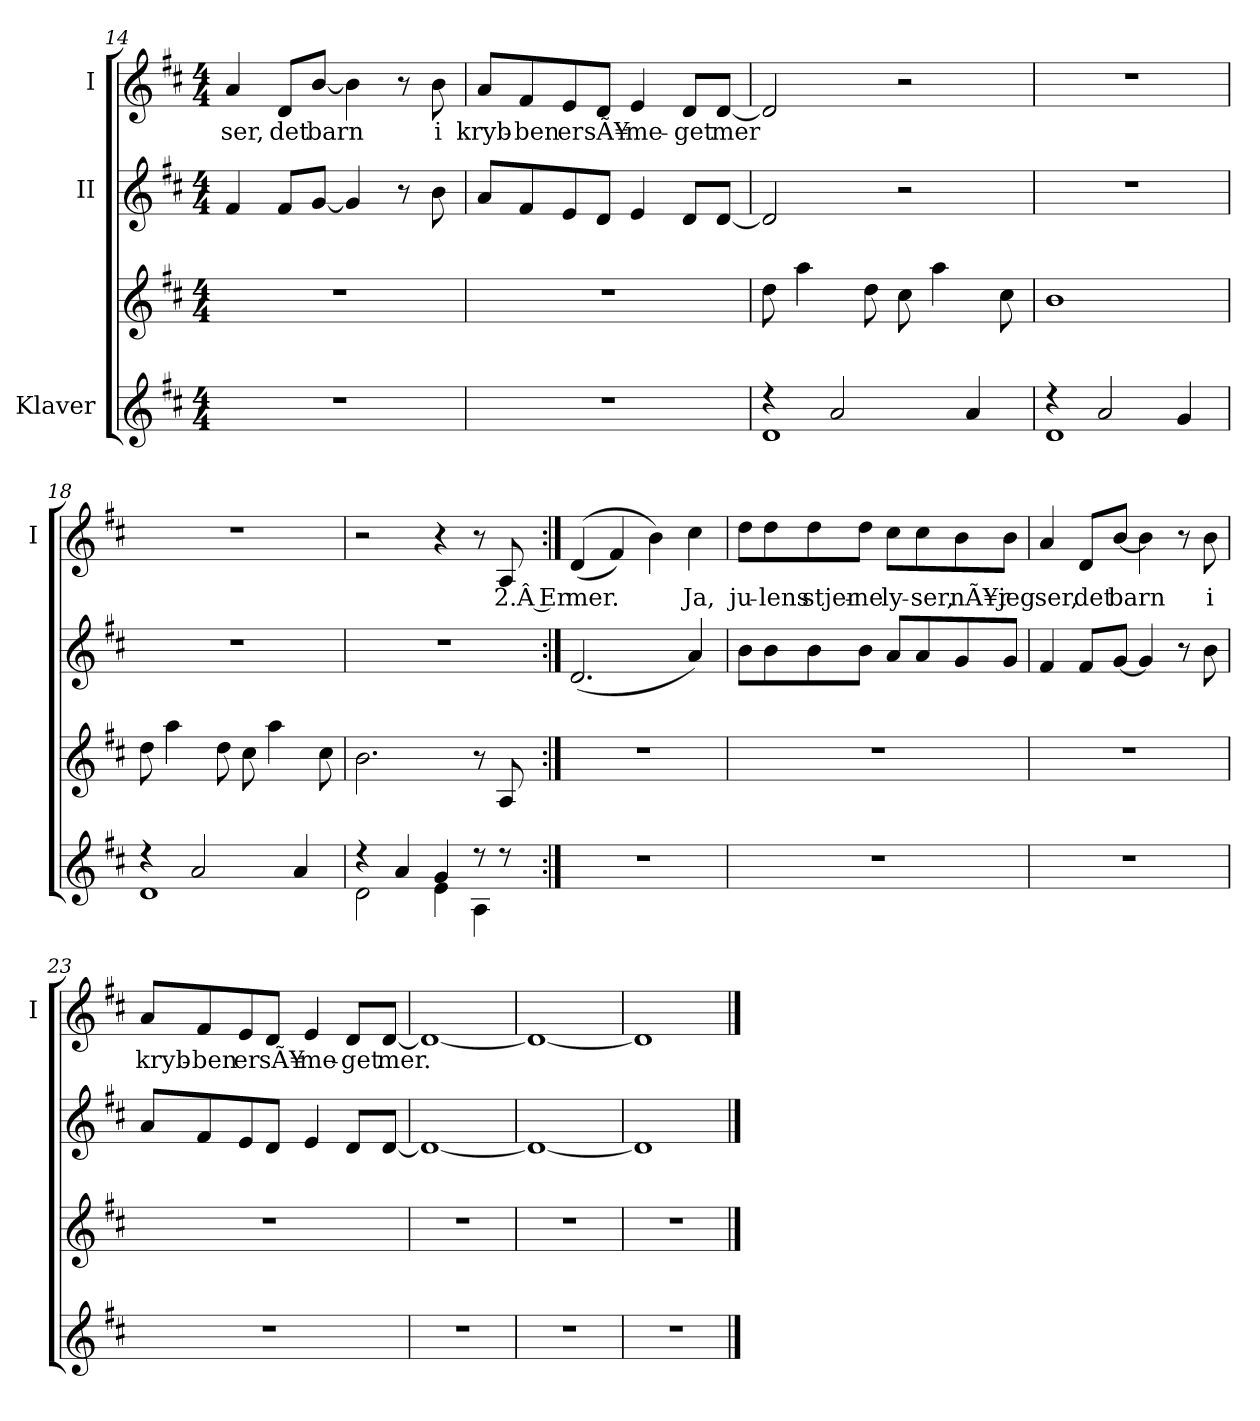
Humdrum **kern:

**kern	**kern	**kern	**kern	**text
*part3	*part3	*part2	*part1	*part1
*staff4	*staff3	*staff2	*staff1	*staff1
*I"Klaver	*	*I"II	*I"I	*
*	*	*	*I'I	*
*clefG2	*clefG2	*clefG2	*clefG2	*
*k[f#c#]	*k[f#c#]	*k[f#c#]	*k[f#c#]	*
*M4/4	*M4/4	*M4/4	*M4/4	*
=14	=14	=14	=14	=14
!	!	!	!	!LO:LY:b
1r	1r	4f#/	4a/	ser,
!	!	!	!	!LO:LY:b
.	.	8f#/L	8d/L	det
!	!	!	!	!LO:LY:b
.	.	[8g/J	[8b/J	barn
.	.	4g/]	4b\]	.
.	.	8r	8r	.
!	!	!	!	!LO:LY:b
.	.	8b\	8b\	i
=15	=15	=15	=15	=15
!	!	!	!	!LO:LY:b
1r	1r	8a/L	8a/L	kryb-
!	!	!	!	!LO:LY:b
.	.	8f#/	8f#/	-ben
!	!	!	!	!LO:LY:b
.	.	8e/	8e/	er
!	!	!	!	!LO:LY:b
.	.	8d/J	8d/J	sÃ¥
!	!	!	!	!LO:LY:b
.	.	4e/	4e/	me-
!	!	!	!	!LO:LY:b
.	.	8d/L	8d/L	-get
!	!	!	!	!LO:LY:b
.	.	[8d/J	[8d/J	mer
!!LO:PB:g=z
=16	=16	=16	=16	=16
*^	*	*	*	*
4r	1d	8dd\	2d/]	2d/]	.
.	.	4aa\	.	.	.
2a/	.	.	.	.	.
.	.	8dd\	.	.	.
.	.	8cc#\	2r	2r	.
.	.	4aa\	.	.	.
4a/	.	.	.	.	.
.	.	8cc#\	.	.	.
=17	=17	=17	=17	=17	=17
4r	1d	1b	1r	1r	.
2a/	.	.	.	.	.
4g/	.	.	.	.	.
=18	=18	=18	=18	=18	=18
4r	1d	8dd\	1r	1r	.
.	.	4aa\	.	.	.
2a/	.	.	.	.	.
.	.	8dd\	.	.	.
.	.	8cc#\	.	.	.
.	.	4aa\	.	.	.
4a/	.	.	.	.	.
.	.	8cc#\	.	.	.
=19	=19	=19	=19	=19	=19
4r	2d\	2.b\	1r	2r	.
4a/	.	.	.	.	.
4g/	4e\	.	.	4r	.
8r	4A\	8r	.	8r	.
!	!	!	!	!	!LO:LY:b
8r	.	8A/	.	8A/	2.Â Er
*v	*v	*	*	*	*
!!LO:LB:g=z
=20:|!	=20:|!	=20:|!	=20:|!	=20:|!
!	!	!	!	!LO:LY:b
1r	1r	(2.d/	((4d/	mer.
.	.	.	4f#/)	.
.	.	.	4b\)	.
!	!	!	!	!LO:LY:b
.	.	4a/)	4cc#\	Ja,
=21	=21	=21	=21	=21
!	!	!	!	!LO:LY:b
1r	1r	8b\L	8dd\L	ju-
!	!	!	!	!LO:LY:b
.	.	8b\	8dd\	-lens
!	!	!	!	!LO:LY:b
.	.	8b\	8dd\	stjer-
!	!	!	!	!LO:LY:b
.	.	8b\J	8dd\J	-ne
!	!	!	!	!LO:LY:b
.	.	8a/L	8cc#\L	ly-
!	!	!	!	!LO:LY:b
.	.	8a/	8cc#\	-ser,
!	!	!	!	!LO:LY:b
.	.	8g/	8b\	nÃ¥r
!	!	!	!	!LO:LY:b
.	.	8g/J	8b\J	jeg
=22	=22	=22	=22	=22
!	!	!	!	!LO:LY:b
1r	1r	4f#/	4a/	ser,
!	!	!	!	!LO:LY:b
.	.	8f#/L	8d/L	det
!	!	!	!	!LO:LY:b
.	.	[8g/J	[8b/J	barn
.	.	4g/]	4b\]	.
.	.	8r	8r	.
!	!	!	!	!LO:LY:b
.	.	8b\	8b\	i
=23	=23	=23	=23	=23
!	!	!	!	!LO:LY:b
1r	1r	8a/L	8a/L	kryb-
!	!	!	!	!LO:LY:b
.	.	8f#/	8f#/	-ben
!	!	!	!	!LO:LY:b
.	.	8e/	8e/	er
!	!	!	!	!LO:LY:b
.	.	8d/J	8d/J	sÃ¥
!	!	!	!	!LO:LY:b
.	.	4e/	4e/	me-
!	!	!	!	!LO:LY:b
.	.	8d/L	8d/L	-get
!	!	!	!	!LO:LY:b
.	.	[8d/J	[8d/J	mer.
=24	=24	=24	=24	=24
1r	1r	1d_	1d_	.
=25	=25	=25	=25	=25
1r	1r	1d_	1d_	.
!!LO:LB:g=z
=26	=26	=26	=26	=26
1r	1r	1d]	1d]	.
==	==	==	==	==
*-	*-	*-	*-	*-
